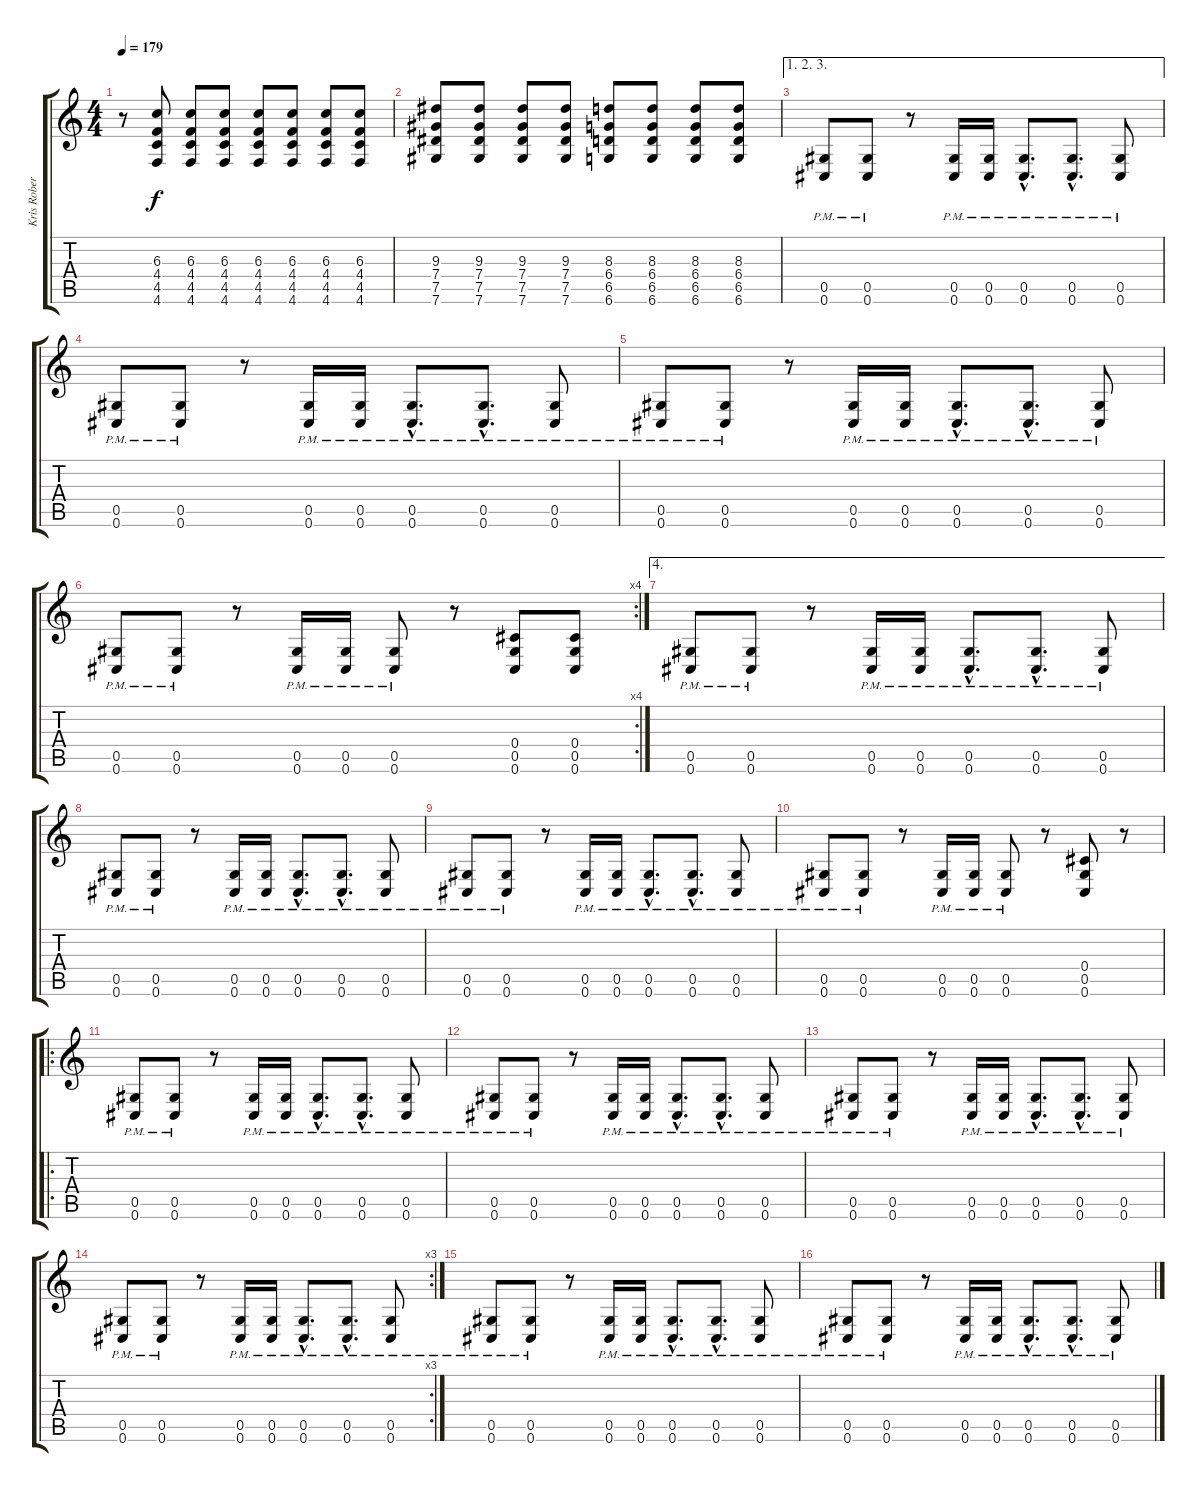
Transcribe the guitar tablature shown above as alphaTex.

\track ("Kris Roberts" "Kris Rober") {instrument overdrivenguitar}
\staff {score tabs}
\tuning (Eb4 Bb3 Gb3 Db3 Ab2 Db2) {hide}
\ts (4 4)
\tempo 179
\clef g2
\ks c
r.8{dy f} (6.3 4.4 4.5 4.6).8 (6.3 4.4 4.5 4.6).8 (6.3 4.4 4.5 4.6).8 (6.3 4.4 4.5 4.6).8 (6.3 4.4 4.5 4.6).8 (6.3 4.4 4.5 4.6).8 (6.3 4.4 4.5 4.6).8 |
(9.3 7.4 7.5 7.6).8 (9.3 7.4 7.5 7.6).8 (9.3 7.4 7.5 7.6).8 (9.3 7.4 7.5 7.6).8 (8.3 6.4 6.5 6.6).8 (8.3 6.4 6.5 6.6).8 (8.3 6.4 6.5 6.6).8 (8.3 6.4 6.5 6.6).8 |
\ae (1 2 3)
(0.5{pm} 0.6{pm}).8 (0.5{pm} 0.6{pm}).8 r.8 (0.5{pm} 0.6{pm}).16 (0.5{pm} 0.6{pm}).16 (0.5{hac pm} 0.6{hac pm}).8{d} (0.5{hac pm} 0.6{hac pm}).8{d} (0.5{pm} 0.6{pm}).8 |
(0.5{pm} 0.6{pm}).8 (0.5{pm} 0.6{pm}).8 r.8 (0.5{pm} 0.6{pm}).16 (0.5{pm} 0.6{pm}).16 (0.5{hac pm} 0.6{hac pm}).8{d} (0.5{hac pm} 0.6{hac pm}).8{d} (0.5{pm} 0.6{pm}).8 |
(0.5{pm} 0.6{pm}).8 (0.5{pm} 0.6{pm}).8 r.8 (0.5{pm} 0.6{pm}).16 (0.5{pm} 0.6{pm}).16 (0.5{hac pm} 0.6{hac pm}).8{d} (0.5{hac pm} 0.6{hac pm}).8{d} (0.5{pm} 0.6{pm}).8 |
\rc 4
(0.5{pm} 0.6{pm}).8 (0.5{pm} 0.6{pm}).8 r.8 (0.5{pm} 0.6{pm}).16 (0.5{pm} 0.6{pm}).16 (0.5{pm} 0.6{pm}).8 r.8 (0.4 0.5 0.6).8 (0.4 0.5 0.6).8 |
\ae 4
(0.5{pm} 0.6{pm}).8 (0.5{pm} 0.6{pm}).8 r.8 (0.5{pm} 0.6{pm}).16 (0.5{pm} 0.6{pm}).16 (0.5{hac pm} 0.6{hac pm}).8{d} (0.5{hac pm} 0.6{hac pm}).8{d} (0.5{pm} 0.6{pm}).8 |
(0.5{pm} 0.6{pm}).8 (0.5{pm} 0.6{pm}).8 r.8 (0.5{pm} 0.6{pm}).16 (0.5{pm} 0.6{pm}).16 (0.5{hac pm} 0.6{hac pm}).8{d} (0.5{hac pm} 0.6{hac pm}).8{d} (0.5{pm} 0.6{pm}).8 |
(0.5{pm} 0.6{pm}).8 (0.5{pm} 0.6{pm}).8 r.8 (0.5{pm} 0.6{pm}).16 (0.5{pm} 0.6{pm}).16 (0.5{hac pm} 0.6{hac pm}).8{d} (0.5{hac pm} 0.6{hac pm}).8{d} (0.5{pm} 0.6{pm}).8 |
(0.5{pm} 0.6{pm}).8 (0.5{pm} 0.6{pm}).8 r.8 (0.5{pm} 0.6{pm}).16 (0.5{pm} 0.6{pm}).16 (0.5{pm} 0.6{pm}).8 r.8 (0.4 0.5 0.6).8 r.8 |
\ro
(0.5{pm} 0.6{pm}).8 (0.5{pm} 0.6{pm}).8 r.8 (0.5{pm} 0.6{pm}).16 (0.5{pm} 0.6{pm}).16 (0.5{hac pm} 0.6{hac pm}).8{d} (0.5{hac pm} 0.6{hac pm}).8{d} (0.5{pm} 0.6{pm}).8 |
(0.5{pm} 0.6{pm}).8 (0.5{pm} 0.6{pm}).8 r.8 (0.5{pm} 0.6{pm}).16 (0.5{pm} 0.6{pm}).16 (0.5{hac pm} 0.6{hac pm}).8{d} (0.5{hac pm} 0.6{hac pm}).8{d} (0.5{pm} 0.6{pm}).8 |
(0.5{pm} 0.6{pm}).8 (0.5{pm} 0.6{pm}).8 r.8 (0.5{pm} 0.6{pm}).16 (0.5{pm} 0.6{pm}).16 (0.5{hac pm} 0.6{hac pm}).8{d} (0.5{hac pm} 0.6{hac pm}).8{d} (0.5{pm} 0.6{pm}).8 |
\rc 3
(0.5{pm} 0.6{pm}).8 (0.5{pm} 0.6{pm}).8 r.8 (0.5{pm} 0.6{pm}).16 (0.5{pm} 0.6{pm}).16 (0.5{hac pm} 0.6{hac pm}).8{d} (0.5{hac pm} 0.6{hac pm}).8{d} (0.5{pm} 0.6{pm}).8 |
(0.5{pm} 0.6{pm}).8 (0.5{pm} 0.6{pm}).8 r.8 (0.5{pm} 0.6{pm}).16 (0.5{pm} 0.6{pm}).16 (0.5{hac pm} 0.6{hac pm}).8{d} (0.5{hac pm} 0.6{hac pm}).8{d} (0.5{pm} 0.6{pm}).8 |
(0.5{pm} 0.6{pm}).8 (0.5{pm} 0.6{pm}).8 r.8 (0.5{pm} 0.6{pm}).16 (0.5{pm} 0.6{pm}).16 (0.5{hac pm} 0.6{hac pm}).8{d} (0.5{hac pm} 0.6{hac pm}).8{d} (0.5{pm} 0.6{pm}).8
